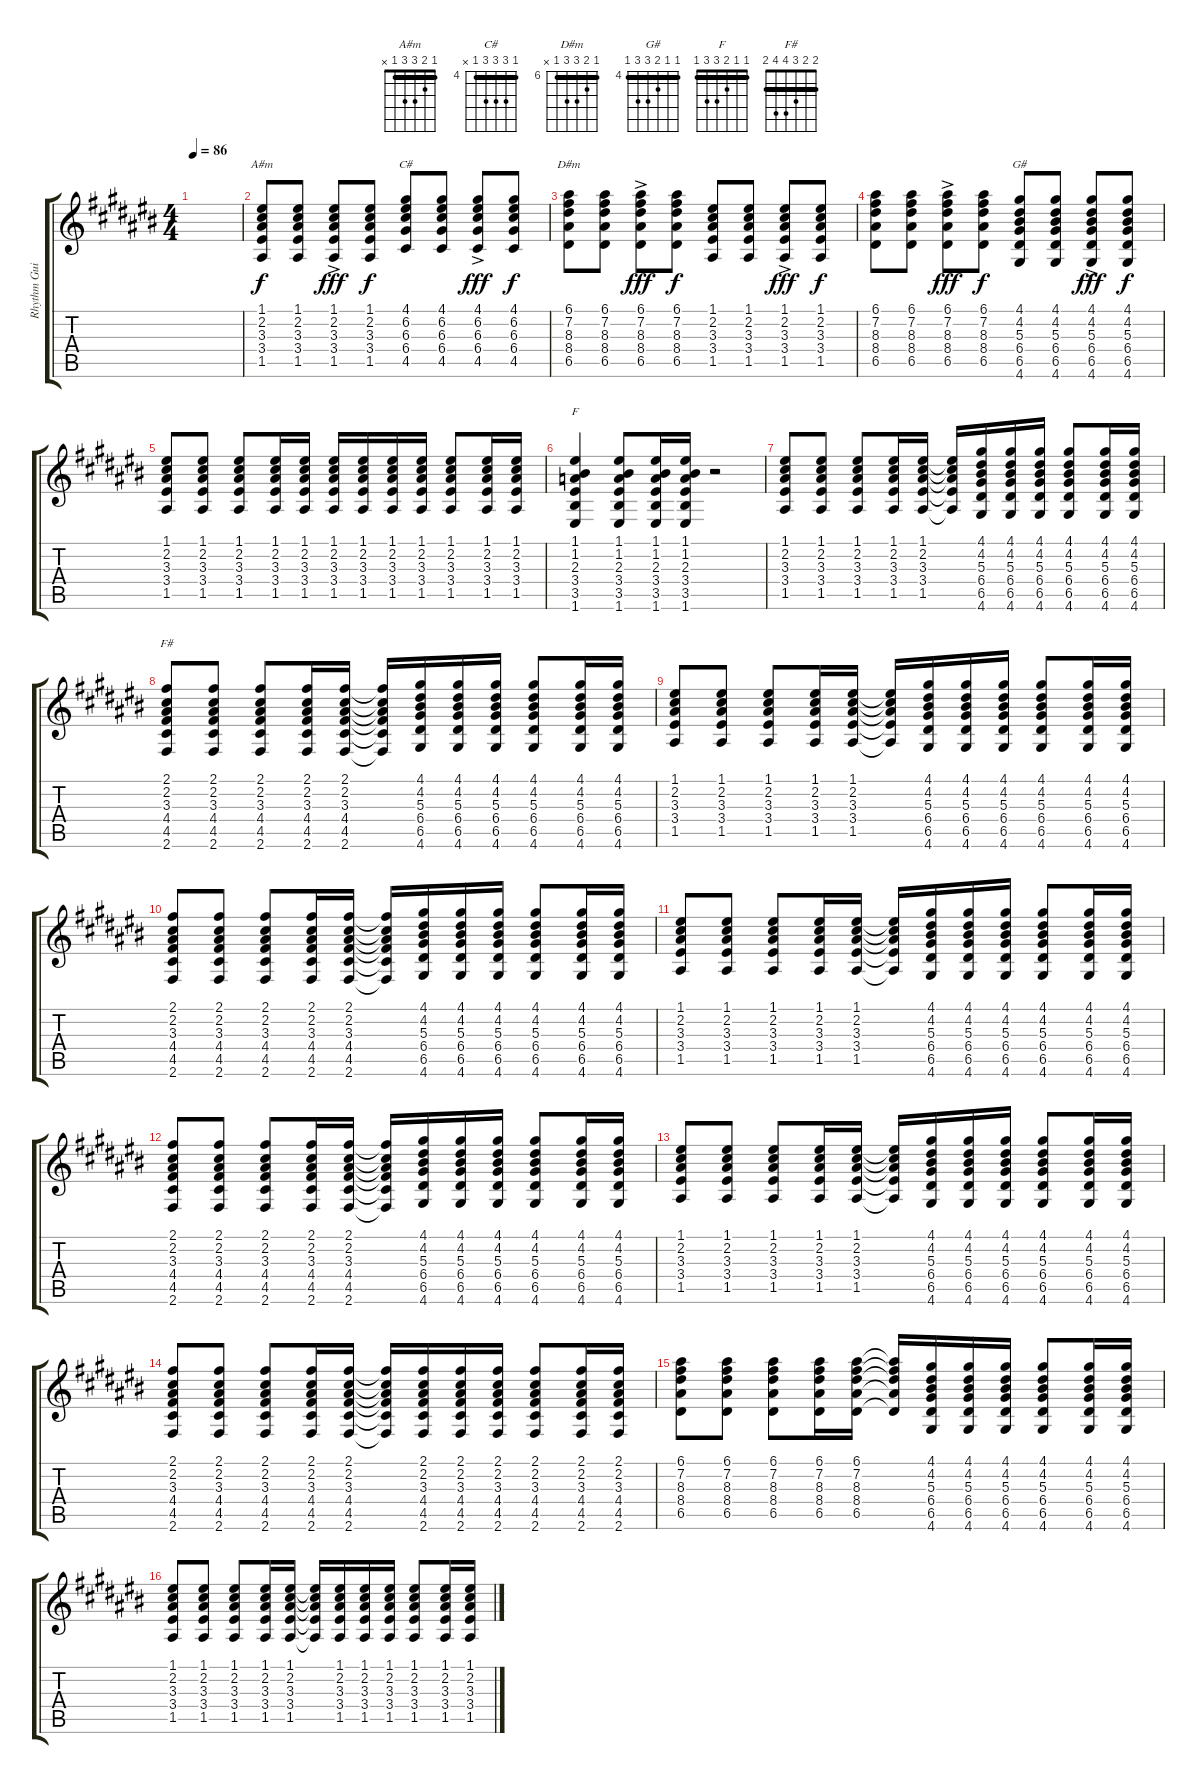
\track ("Rhythm Guitar" "Rhythm Gui") {instrument acousticguitarsteel}
\staff {score tabs}
\tuning (E4 B3 G3 D3 A2 E2) {hide}
\chord ("A#m" 1 2 3 3 1 x) {barre 1}
\chord ("C#" 4 6 6 6 4 x) {firstfret 4 barre 4}
\chord ("D#m" 6 7 8 8 6 x) {firstfret 6 barre 6}
\chord ("G#" 4 4 5 6 6 4) {firstfret 4 barre 4}
\chord ("F" 1 1 2 3 3 1) {barre 1}
\chord ("F#" 2 2 3 4 4 2) {barre 2}
\ts (4 4)
\tempo 86
\clef g2
\ks c#
|
(1.1 2.2 3.3 3.4 1.5).8{ch "A#m"} (1.1 2.2 3.3 3.4 1.5).8 (1.1{ac} 2.2{ac} 3.3{ac} 3.4{ac} 1.5{ac}).8{dy fff} (1.1 2.2 3.3 3.4 1.5).8{dy f} (4.1 6.2 6.3 6.4 4.5).8{ch "C#"} (4.1 6.2 6.3 6.4 4.5).8 (4.1{ac} 6.2{ac} 6.3{ac} 6.4{ac} 4.5{ac}).8{dy fff} (4.1 6.2 6.3 6.4 4.5).8{dy f} |
(6.1 7.2 8.3 8.4 6.5).8{ch "D#m"} (6.1 7.2 8.3 8.4 6.5).8 (6.1{ac} 7.2{ac} 8.3{ac} 8.4{ac} 6.5{ac}).8{dy fff} (6.1 7.2 8.3 8.4 6.5).8{dy f} (1.1 2.2 3.3 3.4 1.5).8 (1.1 2.2 3.3 3.4 1.5).8 (1.1{ac} 2.2{ac} 3.3{ac} 3.4{ac} 1.5{ac}).8{dy fff} (1.1 2.2 3.3 3.4 1.5).8{dy f} |
(6.1 7.2 8.3 8.4 6.5).8 (6.1 7.2 8.3 8.4 6.5).8 (6.1 7.2{ac} 8.3{ac} 8.4{ac} 6.5{ac}).8{dy fff} (6.1 7.2 8.3 8.4 6.5).8{dy f} (4.1 4.2 5.3 6.4 6.5 4.6).8{ch "G#"} (4.1 4.2 5.3 6.4 6.5 4.6).8 (4.1{ac} 4.2{ac} 5.3{ac} 6.4{ac} 6.5{ac} 4.6{ac}).8{dy fff} (4.1 4.2 5.3 6.4 6.5 4.6).8{dy f} |
(1.1 2.2 3.3 3.4 1.5).8 (1.1 2.2 3.3 3.4 1.5).8 (1.1 2.2 3.3 3.4 1.5).8 (1.1 2.2 3.3 3.4 1.5).16 (1.1 2.2 3.3 3.4 1.5).16 (1.1 2.2 3.3 3.4 1.5).16 (1.1 2.2 3.3 3.4 1.5).16 (1.1 2.2 3.3 3.4 1.5).16 (1.1 2.2 3.3 3.4 1.5).16 (1.1 2.2 3.3 3.4 1.5).8 (1.1 2.2 3.3 3.4 1.5).16 (1.1 2.2 3.3 3.4 1.5).16 |
(1.1 1.2 2.3 3.4 3.5 1.6).4{ch "F"} (1.1 1.2 2.3 3.4 3.5 1.6).8 (1.1 1.2 2.3 3.4 3.5 1.6).16 (1.1 1.2 2.3 3.4 3.5 1.6).16 r.2 |
(1.1 2.2 3.3 3.4 1.5).8 (1.1 2.2 3.3 3.4 1.5).8 (1.1 2.2 3.3 3.4 1.5).8 (1.1 2.2 3.3 3.4 1.5).16 (1.1 2.2 3.3 3.4 1.5).16 (1.1{t} 2.2{t} 3.3{t} 3.4{t} 1.5{t}).16 (4.1 4.2 5.3 6.4 6.5 4.6).16 (4.1 4.2 5.3 6.4 6.5 4.6).16 (4.1 4.2 5.3 6.4 6.5 4.6).16 (4.1 4.2 5.3 6.4 6.5 4.6).8 (4.1 4.2 5.3 6.4 6.5 4.6).16 (4.1 4.2 5.3 6.4 6.5 4.6).16 |
(2.1 2.2 3.3 4.4 4.5 2.6).8{ch "F#"} (2.1 2.2 3.3 4.4 4.5 2.6).8 (2.1 2.2 3.3 4.4 4.5 2.6).8 (2.1 2.2 3.3 4.4 4.5 2.6).16 (2.1 2.2 3.3 4.4 4.5 2.6).16 (2.1{t} 2.2{t} 3.3{t} 4.4{t} 4.5{t} 2.6{t}).16 (4.1 4.2 5.3 6.4 6.5 4.6).16 (4.1 4.2 5.3 6.4 6.5 4.6).16 (4.1 4.2 5.3 6.4 6.5 4.6).16 (4.1 4.2 5.3 6.4 6.5 4.6).8 (4.1 4.2 5.3 6.4 6.5 4.6).16 (4.1 4.2 5.3 6.4 6.5 4.6).16 |
(1.1 2.2 3.3 3.4 1.5).8 (1.1 2.2 3.3 3.4 1.5).8 (1.1 2.2 3.3 3.4 1.5).8 (1.1 2.2 3.3 3.4 1.5).16 (1.1 2.2 3.3 3.4 1.5).16 (1.1{t} 2.2{t} 3.3{t} 3.4{t} 1.5{t}).16 (4.1 4.2 5.3 6.4 6.5 4.6).16 (4.1 4.2 5.3 6.4 6.5 4.6).16 (4.1 4.2 5.3 6.4 6.5 4.6).16 (4.1 4.2 5.3 6.4 6.5 4.6).8 (4.1 4.2 5.3 6.4 6.5 4.6).16 (4.1 4.2 5.3 6.4 6.5 4.6).16 |
(2.1 2.2 3.3 4.4 4.5 2.6).8 (2.1 2.2 3.3 4.4 4.5 2.6).8 (2.1 2.2 3.3 4.4 4.5 2.6).8 (2.1 2.2 3.3 4.4 4.5 2.6).16 (2.1 2.2 3.3 4.4 4.5 2.6).16 (2.1{t} 2.2{t} 3.3{t} 4.4{t} 4.5{t} 2.6{t}).16 (4.1 4.2 5.3 6.4 6.5 4.6).16 (4.1 4.2 5.3 6.4 6.5 4.6).16 (4.1 4.2 5.3 6.4 6.5 4.6).16 (4.1 4.2 5.3 6.4 6.5 4.6).8 (4.1 4.2 5.3 6.4 6.5 4.6).16 (4.1 4.2 5.3 6.4 6.5 4.6).16 |
(1.1 2.2 3.3 3.4 1.5).8 (1.1 2.2 3.3 3.4 1.5).8 (1.1 2.2 3.3 3.4 1.5).8 (1.1 2.2 3.3 3.4 1.5).16 (1.1 2.2 3.3 3.4 1.5).16 (1.1{t} 2.2{t} 3.3{t} 3.4{t} 1.5{t}).16 (4.1 4.2 5.3 6.4 6.5 4.6).16 (4.1 4.2 5.3 6.4 6.5 4.6).16 (4.1 4.2 5.3 6.4 6.5 4.6).16 (4.1 4.2 5.3 6.4 6.5 4.6).8 (4.1 4.2 5.3 6.4 6.5 4.6).16 (4.1 4.2 5.3 6.4 6.5 4.6).16 |
(2.1 2.2 3.3 4.4 4.5 2.6).8 (2.1 2.2 3.3 4.4 4.5 2.6).8 (2.1 2.2 3.3 4.4 4.5 2.6).8 (2.1 2.2 3.3 4.4 4.5 2.6).16 (2.1 2.2 3.3 4.4 4.5 2.6).16 (2.1{t} 2.2{t} 3.3{t} 4.4{t} 4.5{t} 2.6{t}).16 (4.1 4.2 5.3 6.4 6.5 4.6).16 (4.1 4.2 5.3 6.4 6.5 4.6).16 (4.1 4.2 5.3 6.4 6.5 4.6).16 (4.1 4.2 5.3 6.4 6.5 4.6).8 (4.1 4.2 5.3 6.4 6.5 4.6).16 (4.1 4.2 5.3 6.4 6.5 4.6).16 |
(1.1 2.2 3.3 3.4 1.5).8 (1.1 2.2 3.3 3.4 1.5).8 (1.1 2.2 3.3 3.4 1.5).8 (1.1 2.2 3.3 3.4 1.5).16 (1.1 2.2 3.3 3.4 1.5).16 (1.1{t} 2.2{t} 3.3{t} 3.4{t} 1.5{t}).16 (4.1 4.2 5.3 6.4 6.5 4.6).16 (4.1 4.2 5.3 6.4 6.5 4.6).16 (4.1 4.2 5.3 6.4 6.5 4.6).16 (4.1 4.2 5.3 6.4 6.5 4.6).8 (4.1 4.2 5.3 6.4 6.5 4.6).16 (4.1 4.2 5.3 6.4 6.5 4.6).16 |
(2.1 2.2 3.3 4.4 4.5 2.6).8 (2.1 2.2 3.3 4.4 4.5 2.6).8 (2.1 2.2 3.3 4.4 4.5 2.6).8 (2.1 2.2 3.3 4.4 4.5 2.6).16 (2.1 2.2 3.3 4.4 4.5 2.6).16 (2.1{t} 2.2{t} 3.3{t} 4.4{t} 4.5{t} 2.6{t}).16 (2.1 2.2 3.3 4.4 4.5 2.6).16 (2.1 2.2 3.3 4.4 4.5 2.6).16 (2.1 2.2 3.3 4.4 4.5 2.6).16 (2.1 2.2 3.3 4.4 4.5 2.6).8 (2.1 2.2 3.3 4.4 4.5 2.6).16 (2.1 2.2 3.3 4.4 4.5 2.6).16 |
(6.1 7.2 8.3 8.4 6.5).8 (6.1 7.2 8.3 8.4 6.5).8 (6.1 7.2 8.3 8.4 6.5).8 (6.1 7.2 8.3 8.4 6.5).16 (6.1 7.2 8.3 8.4 6.5).16 (6.1{t} 7.2{t} 8.3{t} 8.4{t} 6.5{t}).16 (4.1 4.2 5.3 6.4 6.5 4.6).16 (4.1 4.2 5.3 6.4 6.5 4.6).16 (4.1 4.2 5.3 6.4 6.5 4.6).16 (4.1 4.2 5.3 6.4 6.5 4.6).8 (4.1 4.2 5.3 6.4 6.5 4.6).16 (4.1 4.2 5.3 6.4 6.5 4.6).16 |
(1.1 2.2 3.3 3.4 1.5).8 (1.1 2.2 3.3 3.4 1.5).8 (1.1 2.2 3.3 3.4 1.5).8 (1.1 2.2 3.3 3.4 1.5).16 (1.1 2.2 3.3 3.4 1.5).16 (1.1{t} 2.2{t} 3.3{t} 3.4{t} 1.5{t}).16 (1.1 2.2 3.3 3.4 1.5).16 (1.1 2.2 3.3 3.4 1.5).16 (1.1 2.2 3.3 3.4 1.5).16 (1.1 2.2 3.3 3.4 1.5).8 (1.1 2.2 3.3 3.4 1.5).16 (1.1 2.2 3.3 3.4 1.5).16
